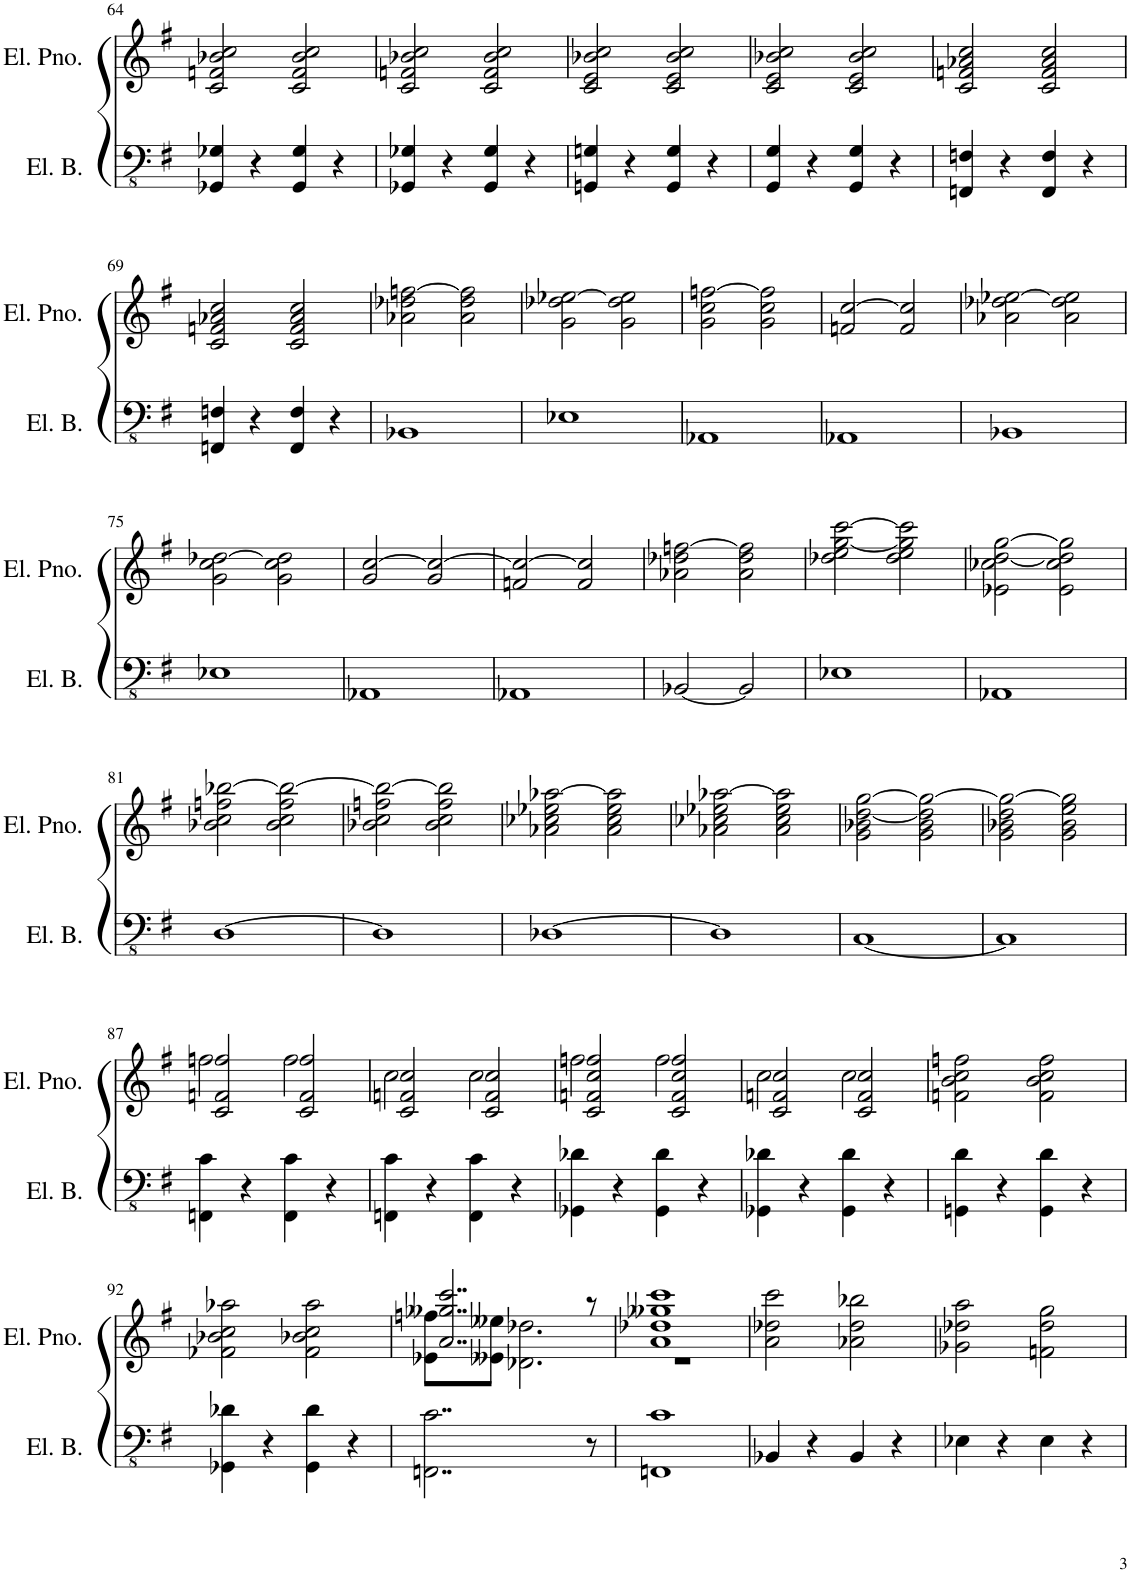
**kern	**kern
*part2	*part1
*staff2	*staff1
*I"Electric Bass	*I"Electric Piano
*I'El. B.	*I'El. Pno.
!!LO:PB:g=z
*clefFv4	*clefG2
*k[f#]	*k[f#]
*M2/2	*M2/2
*met(c|)	*met(c|)
=64	=64
4GGG-X/ 4GG-X/	2c/ 2fn/ 2b-X/ 2cc/
4r	.
4GGG-/ 4GG-/	2c/ 2f/ 2b-/ 2cc/
4r	.
=65	=65
4GGG-X/ 4GG-X/	2c/ 2fn/ 2b-X/ 2cc/
4r	.
4GGG-/ 4GG-/	2c/ 2f/ 2b-/ 2cc/
4r	.
=66	=66
4GGGn/ 4GGn/	2c/ 2e/ 2b-X/ 2cc/
4r	.
4GGG/ 4GG/	2c/ 2e/ 2b-/ 2cc/
4r	.
=67	=67
4GGG/ 4GG/	2c/ 2e/ 2b-X/ 2cc/
4r	.
4GGG/ 4GG/	2c/ 2e/ 2b-/ 2cc/
4r	.
=68	=68
4FFFn/ 4FFn/	2c/ 2fn/ 2a-X/ 2cc/
4r	.
4FFF/ 4FF/	2c/ 2f/ 2a-/ 2cc/
4r	.
!!LO:LB:g=z
=69	=69
4FFFn/ 4FFn/	2c/ 2fn/ 2a-X/ 2cc/
4r	.
4FFF/ 4FF/	2c/ 2f/ 2a-/ 2cc/
4r	.
=70	=70
1BBB-X	2a-X\ 2dd-X\ [2ffn\
.	2a-\ 2dd-\ 2ff\]
=71	=71
1EE-X	2g\ 2dd-X\ [2ee-X\
.	2g\ 2dd-\ 2ee-\]
=72	=72
1AAA-X	2g\ 2cc\ [2ffn\
.	2g\ 2cc\ 2ff\]
=73	=73
1AAA-X	2fn/ [2cc/
.	2f/ 2cc/]
=74	=74
1BBB-X	2a-X\ 2dd-X\ [2ee-X\
.	2a-\ 2dd-\ 2ee-\]
!!LO:LB:g=z
=75	=75
1EE-X	2g\ 2cc\ [2dd-X\
.	2g\ 2cc\ 2dd-\]
=76	=76
1AAA-X	2g/ [2cc/
.	2g/ 2cc/_
=77	=77
1AAA-X	2fn/ 2cc/_
.	2f/ 2cc/]
=78	=78
[2BBB-X/	2a-X\ 2dd-X\ [2ffn\
2BBB-/]	2a-\ 2dd-\ 2ff\]
=79	=79
1EE-X	2dd-X\ 2ee\ [2gg\ [2ccc\
.	2dd-\ 2ee\ 2gg\] 2ccc\]
=80	=80
1AAA-X	2e-X\ 2cc-X\ [2dd\ [2gg\
.	2e-\ 2cc-\ 2dd\] 2gg\]
!!LO:LB:g=z
=81	=81
[1DD	2b-X\ 2cc\ 2ffn\ [2bb-X\
.	2b-\ 2cc\ 2ff\ 2bb-\_
=82	=82
1DD]	2b-X\ 2cc\ 2ffn\ 2bb-\_
.	2b-\ 2cc\ 2ff\ 2bb-\]
=83	=83
[1DD-X	2a-X\ 2cc-X\ 2ee-X\ [2aa-X\
.	2a-\ 2cc-\ 2ee-\ 2aa-\]
=84	=84
1DD-]	2a-X\ 2cc-X\ 2ee-X\ [2aa-X\
.	2a-\ 2cc-\ 2ee-\ 2aa-\]
=85	=85
[1CC	2g\ 2b-X\ [2dd\ [2gg\
.	2g\ 2b-\ 2dd\] 2gg\_
=86	=86
1CC]	2g\ 2b-X\ 2dd\ 2gg\_
.	2g\ 2b-\ 2ee\ 2gg\]
!!LO:LB:g=z
=87	=87
*	*^
4FFFn\ 4C\	2c/ 2fn/ 2ffn/	2ff\
4r	.	.
4FFF\ 4C\	2c/ 2f/ 2ff/	2ff\
4r	.	.
=88	=88	=88
4FFFn\ 4C\	2c/ 2fn/ 2cc/	2cc\
4r	.	.
4FFF\ 4C\	2c/ 2f/ 2cc/	2cc\
4r	.	.
=89	=89	=89
4GGG-X\ 4D-X\	2c/ 2fn/ 2cc/ 2ffn/	2ff\
4r	.	.
4GGG-\ 4D-\	2c/ 2f/ 2cc/ 2ff/	2ff\
4r	.	.
=90	=90	=90
4GGG-X\ 4D-X\	2c/ 2fn/ 2cc/	2cc\
4r	.	.
4GGG-\ 4D-\	2c/ 2f/ 2cc/	2cc\
4r	.	.
*	*v	*v
=91	=91
4GGGn\ 4D\	2fn\ 2b\ 2cc\ 2ffn\
4r	.
4GGG\ 4D\	2f\ 2b\ 2cc\ 2ff\
4r	.
!!LO:LB:g=z
=92	=92
4GGG-X\ 4D-X\	2f-X\ 2b-X\ 2cc\ 2aa-X\
4r	.
4GGG-\ 4D-\	2f-\ 2b-X\ 2cc\ 2aa-\
4r	.
=93	=93
*	*^
2..FFFn\ 2..C\	2..a/ 2..gg--X/ 2..ccc/	8e-X\ 8ffn\L
.	.	8e--X\ 8ee--X\J
.	.	2.d-X\ 2.dd-X\
8r	8r	.
=94	=94	=94
1FFFn 1C	1a 1dd-X 1gg--X 1ccc	1r
*	*v	*v
=95	=95
4BBB-X/	2a\ 2dd-X\ 2ccc\
4r	.
4BBB-/	2a-X\ 2dd-\ 2bb-X\
4r	.
=96	=96
4EE-X\	2g-X\ 2dd-X\ 2aa\
4r	.
4EE-\	2fn\ 2dd-\ 2gg\
4r	.
=	=
*-	*-
